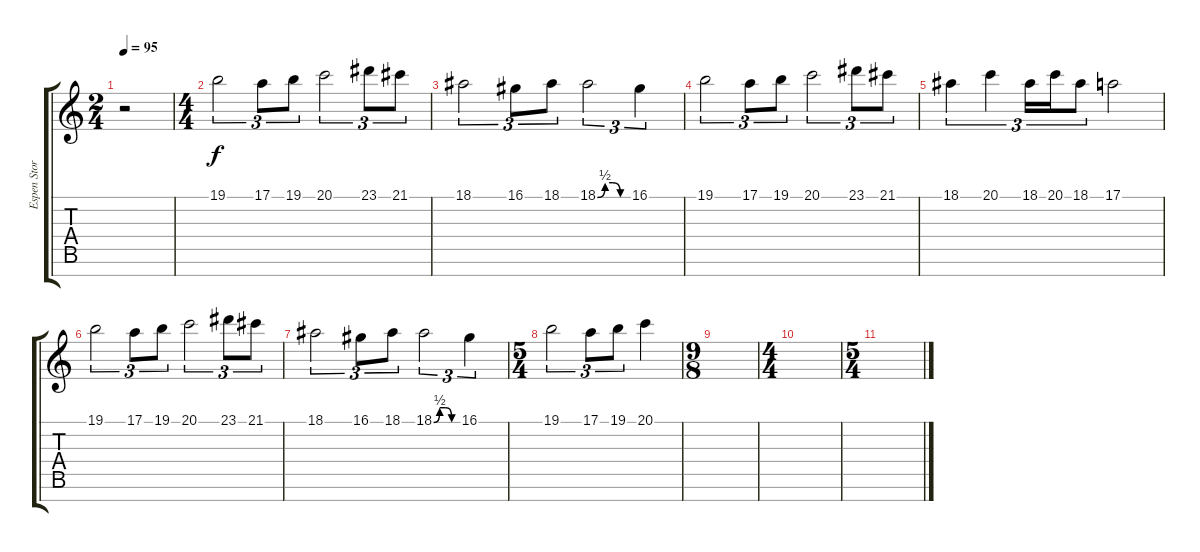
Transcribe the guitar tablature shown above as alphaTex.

\track ("Espen Storo" "Espen Stor") {instrument stringensemble1}
\staff {score tabs}
\tuning (E4 B3 G3 D3 A2 E2 B1) {hide}
\ts (2 4)
\tempo 95
\clef g2
\ks c
r.2{dy f instrument stringensemble1} |
\ts (4 4)
19.1.2{tu (3 2)} 17.1.8{tu (3 2)} 19.1.8{tu (3 2)} 20.1.2{tu (3 2)} 23.1.8{tu (3 2)} 21.1.8{tu (3 2)} |
18.1.2{tu (3 2)} 16.1.8{tu (3 2)} 18.1.8{tu (3 2)} 18.1{be (custom 0 0 15 2 30 2 45 0 60 0)}.2{tu (3 2)} 16.1.4{tu (3 2)} |
19.1.2{tu (3 2)} 17.1.8{tu (3 2)} 19.1.8{tu (3 2)} 20.1.2{tu (3 2)} 23.1.8{tu (3 2)} 21.1.8{tu (3 2)} |
18.1.4{tu (3 2)} 20.1.4{tu (3 2)} 18.1.16{tu (3 2)} 20.1.16{tu (3 2)} 18.1.8{tu (3 2)} 17.1.2 |
19.1.2{tu (3 2)} 17.1.8{tu (3 2)} 19.1.8{tu (3 2)} 20.1.2{tu (3 2)} 23.1.8{tu (3 2)} 21.1.8{tu (3 2)} |
18.1.2{tu (3 2)} 16.1.8{tu (3 2)} 18.1.8{tu (3 2)} 18.1{be (custom 0 0 15 2 30 2 45 0 60 0)}.2{tu (3 2)} 16.1.4{tu (3 2)} |
\ts (5 4)
19.1.2{tu (3 2)} 17.1.8{tu (3 2)} 19.1.8{tu (3 2)} 20.1.4 |
\ts (9 8)
|
\ts (4 4)
|
\ts (5 4)
